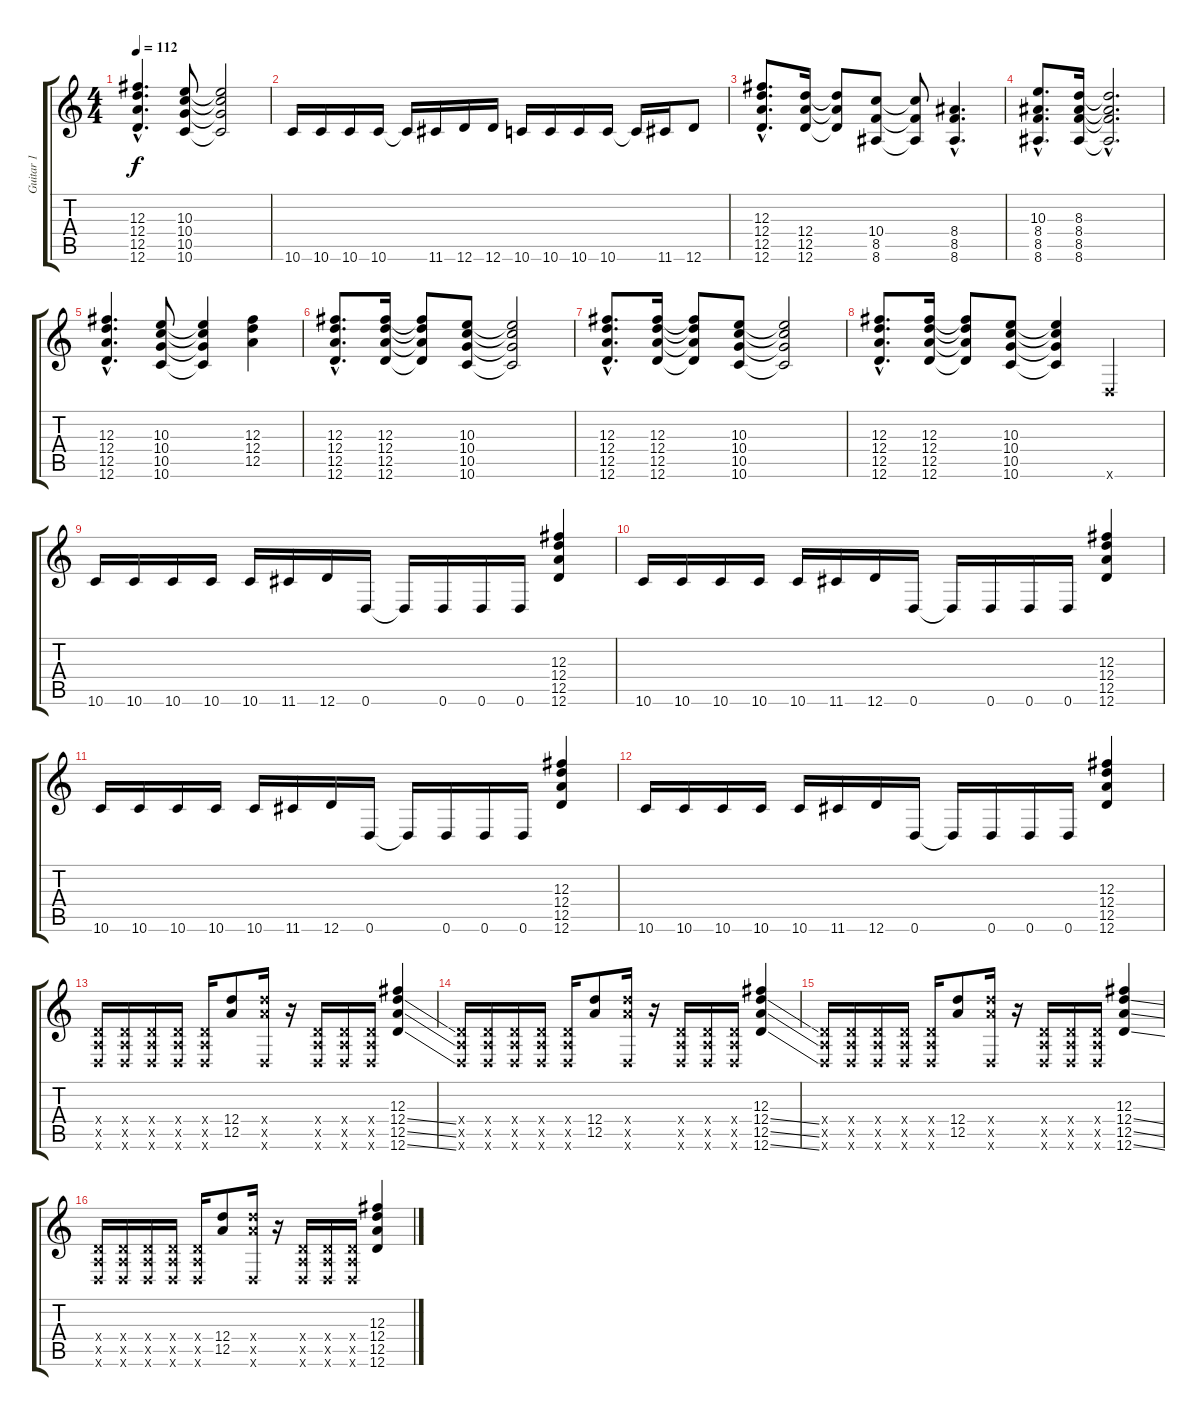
\track ("Guitar 1" "Guitar 1") {instrument distortionguitar}
\staff {score tabs}
\tuning (D4 A3 Gb3 D3 A2 D2) {hide}
\ts (4 4)
\tempo 112
\clef g2
\ks c
(12.3{hac} 12.4{hac} 12.5{hac} 12.6{hac}).4{d dy f} (10.3 10.4 10.5 10.6).8 (10.3{t} 10.4{t} 10.5{t} 10.6{t}).2 |
10.6.16 10.6.16 10.6.16 10.6.16 10.6{t}.16 11.6.16 12.6.16 12.6.16 10.6.16 10.6.16 10.6.16 10.6.16 10.6{t}.16 11.6.16 12.6.8 |
(12.3{hac} 12.4{hac} 12.5{hac} 12.6{hac}).8{d} (12.4 12.5 12.6).16 (12.4{t} 12.5{t} 12.6{t}).8 (10.4 8.5 8.6).8 (10.4{t} 8.5{t} 8.6{t}).8 (8.4{hac} 8.5{hac} 8.6{hac}).4{d} |
(10.3{hac} 8.4{hac} 8.5{hac} 8.6{hac}).8{d} (8.3 8.4 8.5 8.6).16 (8.3{hac t} 8.4{hac t} 8.5{hac t} 8.6{hac t}).2{d} |
(12.3{hac} 12.4{hac} 12.5{hac} 12.6{hac}).4{d} (10.3 10.4 10.5 10.6).8 (10.3{t} 10.4{t} 10.5{t} 10.6{t}).4 (12.3 12.4 12.5).4 |
(12.3{hac} 12.4{hac} 12.5{hac} 12.6{hac}).8{d} (12.3 12.4 12.5 12.6).16 (12.3{t} 12.4{t} 12.5{t} 12.6{t}).8 (10.3 10.4 10.5 10.6).8 (10.3{t} 10.4{t} 10.5{t} 10.6{t}).2 |
(12.3{hac} 12.4{hac} 12.5{hac} 12.6{hac}).8{d} (12.3 12.4 12.5 12.6).16 (12.3{t} 12.4{t} 12.5{t} 12.6{t}).8 (10.3 10.4 10.5 10.6).8 (10.3{t} 10.4{t} 10.5{t} 10.6{t}).2 |
(12.3{hac} 12.4{hac} 12.5{hac} 12.6{hac}).8{d} (12.3 12.4 12.5 12.6).16 (12.3{t} 12.4{t} 12.5{t} 12.6{t}).8 (10.3 10.4 10.5 10.6).8 (10.3{t} 10.4{t} 10.5{t} 10.6{t}).4 0.6{x}.4 |
10.6.16 10.6.16 10.6.16 10.6.16 10.6.16 11.6.16 12.6.16 0.6.16 0.6{t}.16 0.6.16 0.6.16 0.6.16 (12.3 12.4 12.5 12.6).4 |
10.6.16 10.6.16 10.6.16 10.6.16 10.6.16 11.6.16 12.6.16 0.6.16 0.6{t}.16 0.6.16 0.6.16 0.6.16 (12.3 12.4 12.5 12.6).4 |
10.6.16 10.6.16 10.6.16 10.6.16 10.6.16 11.6.16 12.6.16 0.6.16 0.6{t}.16 0.6.16 0.6.16 0.6.16 (12.3 12.4 12.5 12.6).4 |
10.6.16 10.6.16 10.6.16 10.6.16 10.6.16 11.6.16 12.6.16 0.6.16 0.6{t}.16 0.6.16 0.6.16 0.6.16 (12.3 12.4 12.5 12.6).4 |
(0.4{x} 0.5{x} 0.6{x}).16 (0.4{x} 0.5{x} 0.6{x}).16 (0.4{x} 0.5{x} 0.6{x}).16 (0.4{x} 0.5{x} 0.6{x}).16 (0.4{x} 0.5{x} 0.6{x}).16 (12.4 12.5).8 (12.4{x} 12.5{x} 0.6{x}).16 r.16 (0.4{x} 0.5{x} 0.6{x}).16 (0.4{x} 0.5{x} 0.6{x}).16 (0.4{x} 0.5{x} 0.6{x}).16 (12.3 12.4{ss} 12.5{ss} 12.6{ss}).4 |
(0.4{x} 0.5{x} 0.6{x}).16 (0.4{x} 0.5{x} 0.6{x}).16 (0.4{x} 0.5{x} 0.6{x}).16 (0.4{x} 0.5{x} 0.6{x}).16 (0.4{x} 0.5{x} 0.6{x}).16 (12.4 12.5).8 (12.4{x} 12.5{x} 0.6{x}).16 r.16 (0.4{x} 0.5{x} 0.6{x}).16 (0.4{x} 0.5{x} 0.6{x}).16 (0.4{x} 0.5{x} 0.6{x}).16 (12.3 12.4{ss} 12.5{ss} 12.6{ss}).4 |
(0.4{x} 0.5{x} 0.6{x}).16 (0.4{x} 0.5{x} 0.6{x}).16 (0.4{x} 0.5{x} 0.6{x}).16 (0.4{x} 0.5{x} 0.6{x}).16 (0.4{x} 0.5{x} 0.6{x}).16 (12.4 12.5).8 (12.4{x} 12.5{x} 0.6{x}).16 r.16 (0.4{x} 0.5{x} 0.6{x}).16 (0.4{x} 0.5{x} 0.6{x}).16 (0.4{x} 0.5{x} 0.6{x}).16 (12.3 12.4{ss} 12.5{ss} 12.6{ss}).4 |
(0.4{x} 0.5{x} 0.6{x}).16 (0.4{x} 0.5{x} 0.6{x}).16 (0.4{x} 0.5{x} 0.6{x}).16 (0.4{x} 0.5{x} 0.6{x}).16 (0.4{x} 0.5{x} 0.6{x}).16 (12.4 12.5).8 (12.4{x} 12.5{x} 0.6{x}).16 r.16 (0.4{x} 0.5{x} 0.6{x}).16 (0.4{x} 0.5{x} 0.6{x}).16 (0.4{x} 0.5{x} 0.6{x}).16 (12.3 12.4{ss} 12.5{ss} 12.6{ss}).4
